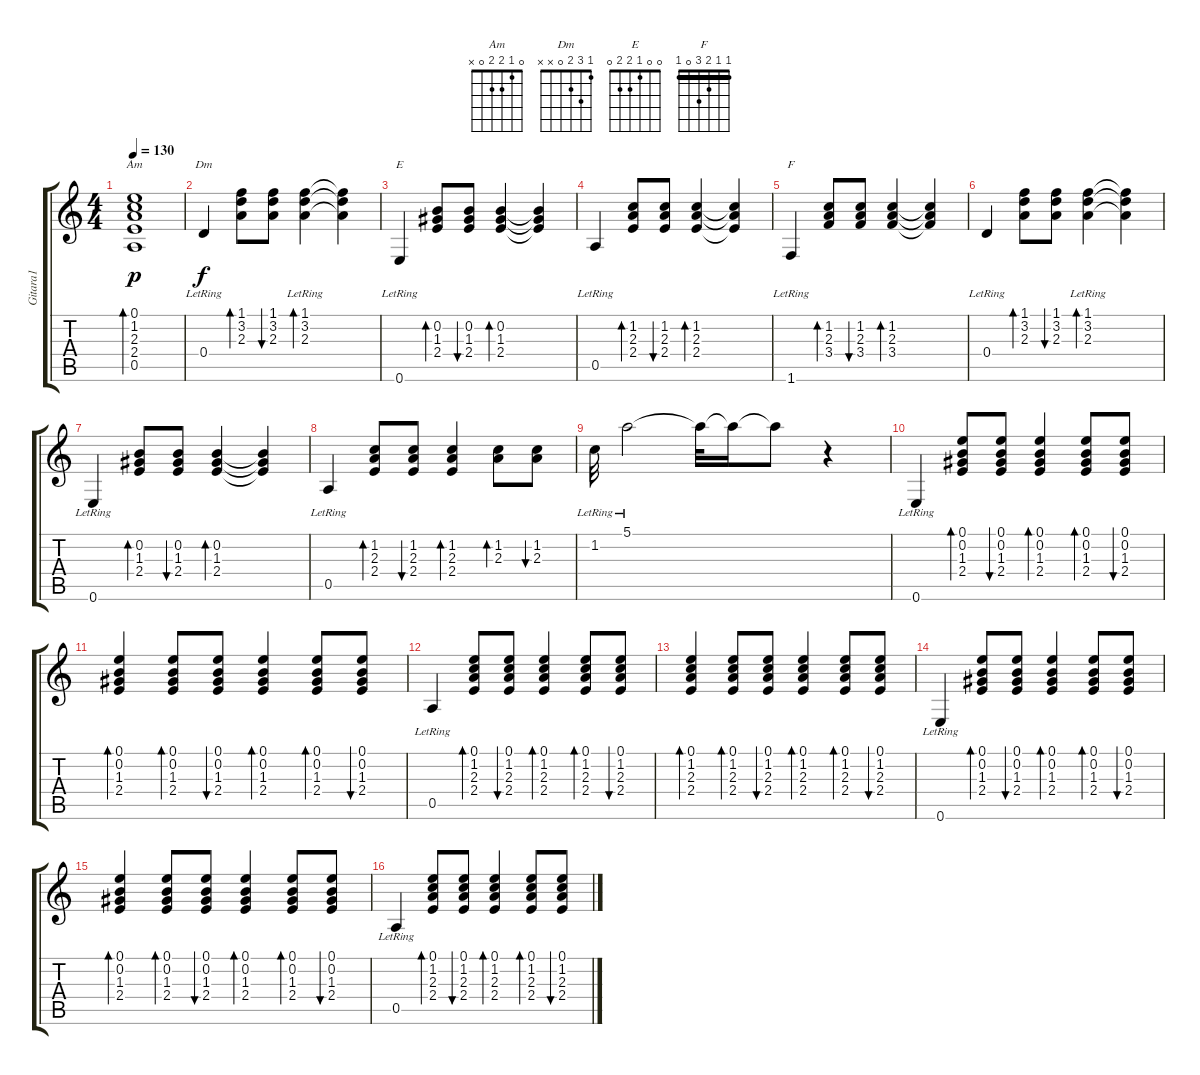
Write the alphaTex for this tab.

\track ("Gitara1" "Gitara1") {instrument acousticguitarnylon}
\staff {score tabs}
\tuning (E4 B3 G3 D3 A2 E2) {hide}
\chord ("Am" 0 1 2 2 0 x)
\chord ("Dm" 1 3 2 0 x x)
\chord ("E" 0 0 1 2 2 0)
\chord ("F" 1 1 2 3 0 1) {barre 1}
\ts (4 4)
\tempo 130
\clef g2
\ks c
(0.1 1.2 2.3 2.4 0.5).1{bd 60 ch "Am" dy p instrument acousticguitarnylon} |
0.4{lr}.4{ch "Dm" dy f} (1.1 3.2 2.3).8{bd 60} (1.1 3.2 2.3).8{bu 60} (1.1{lr} 3.2 2.3).4{bd 60} (1.1{t} 3.2{t} 2.3{t}).4 |
0.6{lr}.4{ch "E"} (0.2 1.3 2.4).8{bd 60} (0.2 1.3 2.4).8{bu 60} (0.2 1.3 2.4).4{bd 60} (0.2{t} 1.3{t} 2.4{t}).4 |
0.5{lr}.4 (1.2 2.3 2.4).8{bd 60} (1.2 2.3 2.4).8{bu 60} (1.2 2.3 2.4).4{bd 60} (1.2{t} 2.3{t} 2.4{t}).4 |
1.6{lr}.4{ch "F"} (1.2 2.3 3.4).8{bd 60} (1.2 2.3 3.4).8{bu 60} (1.2 2.3 3.4).4{bd 60} (1.2{t} 2.3{t} 3.4{t}).4 |
0.4{lr}.4 (1.1 3.2 2.3).8{bd 60} (1.1 3.2 2.3).8{bu 60} (1.1{lr} 3.2 2.3).4{bd 60} (1.1{t} 3.2{t} 2.3{t}).4 |
0.6{lr}.4 (0.2 1.3 2.4).8{bd 60} (0.2 1.3 2.4).8{bu 60} (0.2 1.3 2.4).4{bd 60} (0.2{t} 1.3{t} 2.4{t}).4 |
0.5{lr}.4 (1.2 2.3 2.4).8{bd 60} (1.2 2.3 2.4).8{bu 60} (1.2 2.3 2.4).4{bd 60} (1.2 2.3).8{bd 60} (1.2 2.3).8{bu 60} |
1.2{lr}.32 5.1{lr}.2 5.1{t}.32 5.1{t}.16 5.1{t}.8 r.4 |
0.6{lr}.4 (0.1 0.2 1.3 2.4).8{bd 60} (0.1 0.2 1.3 2.4).8{bu 60} (0.1 0.2 1.3 2.4).4{bd 60} (0.1 0.2 1.3 2.4).8{bd 60} (0.1 0.2 1.3 2.4).8{bu 60} |
(0.1 0.2 1.3 2.4).4{bd 60} (0.1 0.2 1.3 2.4).8{bd 60} (0.1 0.2 1.3 2.4).8{bu 60} (0.1 0.2 1.3 2.4).4{bd 60} (0.1 0.2 1.3 2.4).8{bd 60} (0.1 0.2 1.3 2.4).8{bu 60} |
0.5{lr}.4 (0.1 1.2 2.3 2.4).8{bd 60} (0.1 1.2 2.3 2.4).8{bu 60} (0.1 1.2 2.3 2.4).4{bd 60} (0.1 1.2 2.3 2.4).8{bd 60} (0.1 1.2 2.3 2.4).8{bu 60} |
(0.1 1.2 2.3 2.4).4{bd 60} (0.1 1.2 2.3 2.4).8{bd 60} (0.1 1.2 2.3 2.4).8{bu 60} (0.1 1.2 2.3 2.4).4{bd 60} (0.1 1.2 2.3 2.4).8{bd 60} (0.1 1.2 2.3 2.4).8{bu 60} |
0.6{lr}.4 (0.1 0.2 1.3 2.4).8{bd 60} (0.1 0.2 1.3 2.4).8{bu 60} (0.1 0.2 1.3 2.4).4{bd 60} (0.1 0.2 1.3 2.4).8{bd 60} (0.1 0.2 1.3 2.4).8{bu 60} |
(0.1 0.2 1.3 2.4).4{bd 60} (0.1 0.2 1.3 2.4).8{bd 60} (0.1 0.2 1.3 2.4).8{bu 60} (0.1 0.2 1.3 2.4).4{bd 60} (0.1 0.2 1.3 2.4).8{bd 60} (0.1 0.2 1.3 2.4).8{bu 60} |
0.5{lr}.4 (0.1 1.2 2.3 2.4).8{bd 60} (0.1 1.2 2.3 2.4).8{bu 60} (0.1 1.2 2.3 2.4).4{bd 60} (0.1 1.2 2.3 2.4).8{bd 60} (0.1 1.2 2.3 2.4).8{bu 60}
